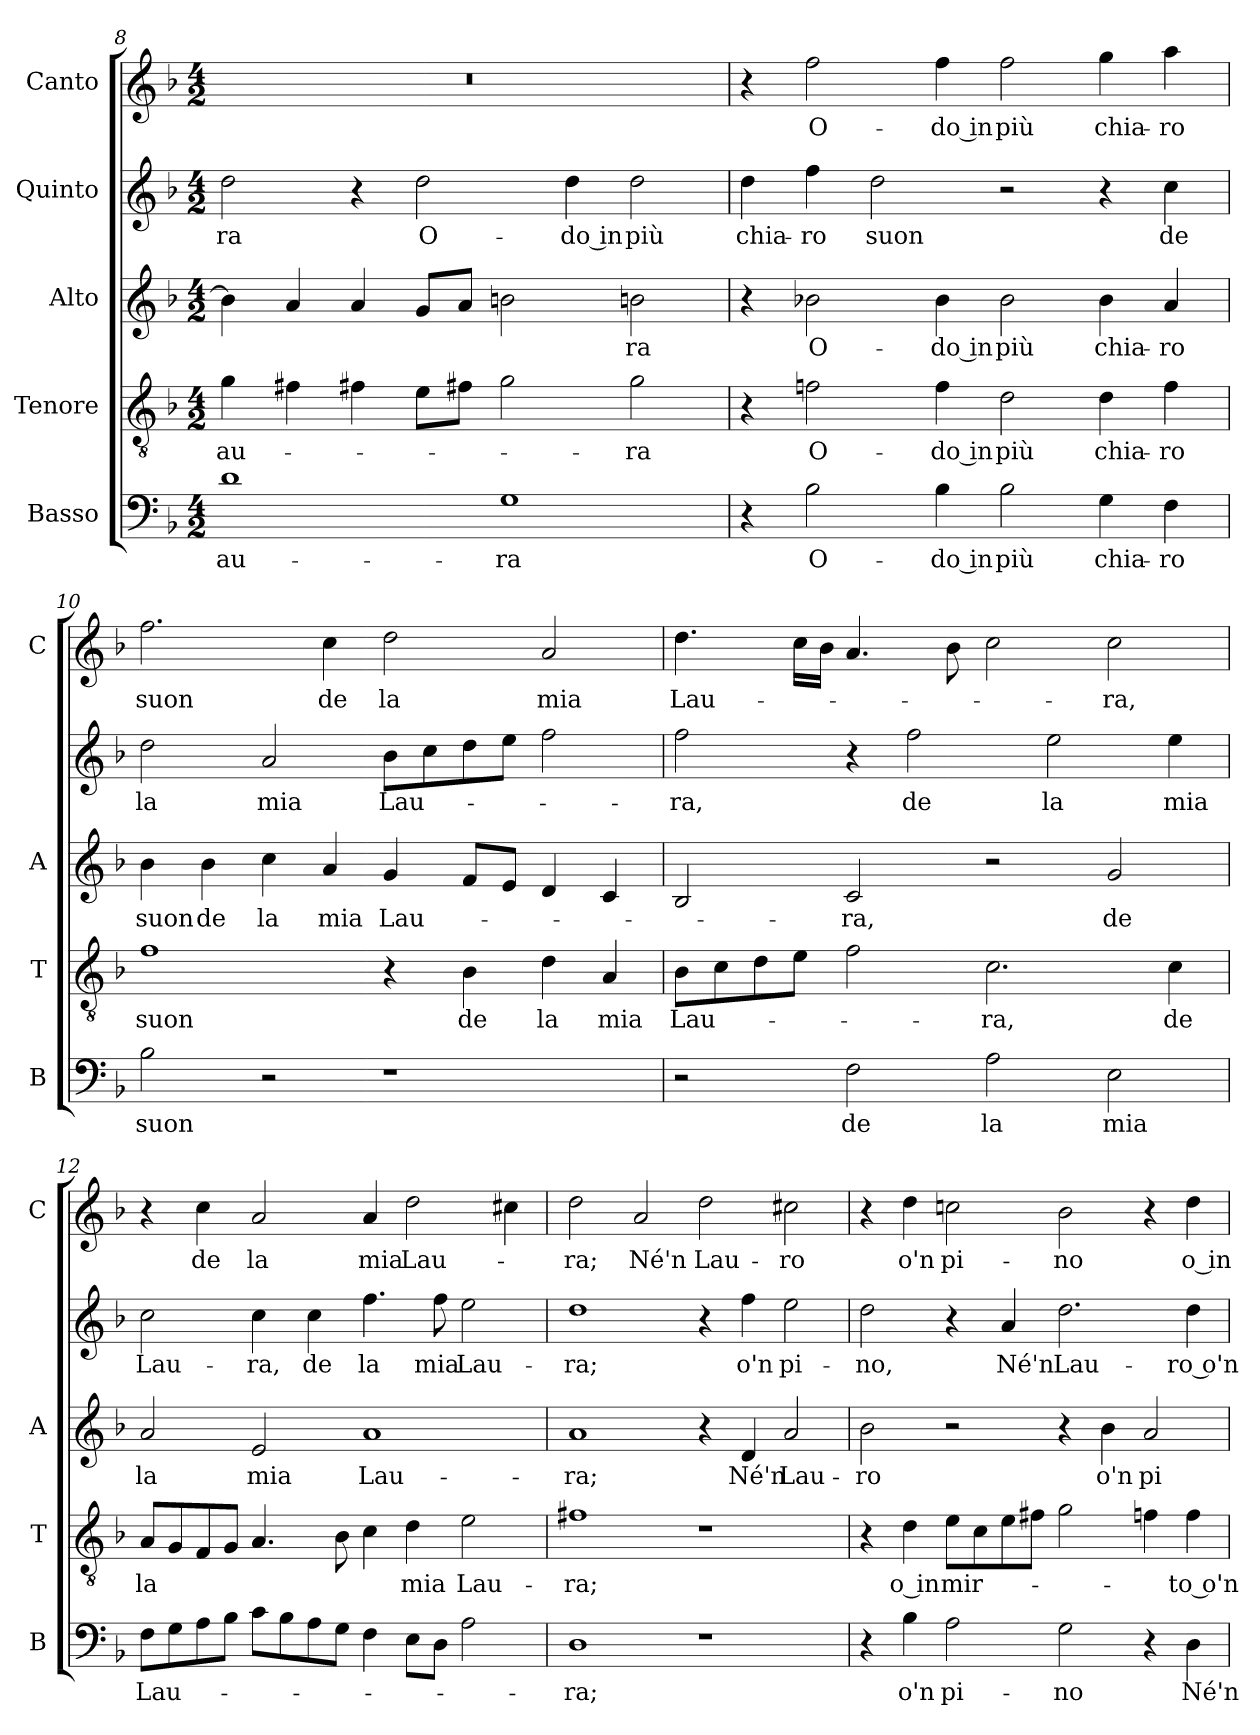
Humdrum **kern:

**kern	**text	**kern	**text	**kern	**text	**kern	**text	**kern	**text
*part5	*part5	*part4	*part4	*part3	*part3	*part2	*part2	*part1	*part1
*staff5	*staff5	*staff4	*staff4	*staff3	*staff3	*staff2	*staff2	*staff1	*staff1
*I"Basso	*	*I"Tenore	*	*I"Alto	*	*I"Quinto	*	*I"Canto	*
*I'B	*	*I'T	*	*I'A	*	*	*	*I'C	*
*clefF4	*	*clefGv2	*	*clefG2	*	*clefG2	*	*clefG2	*
*k[b-]	*	*k[b-]	*	*k[b-]	*	*k[b-]	*	*k[b-]	*
*M4/2	*	*M4/2	*	*M4/2	*	*M4/2	*	*M4/2	*
=8	=8	=8	=8	=8	=8	=8	=8	=8	=8
1d	au-	4g	au-	4b-]	.	2dd	-ra	0r	.
.	.	4f#X	.	4a	.	.	.	.	.
.	.	4f#X	.	4a	.	4r	.	.	.
.	.	8eL	.	8gL	.	2dd	O-	.	.
.	.	8f#XJ	.	8aJ	.	.	.	.	.
1G	-ra	2g	.	2bn	.	.	.	.	.
.	.	.	.	.	.	4dd	-do in	.	.
.	.	2g	-ra	2bn	-ra	2dd	più	.	.
=9	=9	=9	=9	=9	=9	=9	=9	=9	=9
4r	.	4r	.	4r	.	4dd	chia-	4r	.
2B-	O-	2fn	O-	2b-X	O-	4ff	-ro	2ff	O-
.	.	.	.	.	.	2dd	suon	.	.
4B-	-do in	4f	-do in	4b-	-do in	.	.	4ff	-do in
2B-	più	2d	più	2b-	più	2r	.	2ff	più
4G	chia-	4d	chia-	4b-	chia-	4r	.	4gg	chia-
4F	-ro	4f	-ro	4a	-ro	4cc	de	4aa	-ro
=10	=10	=10	=10	=10	=10	=10	=10	=10	=10
2B-	suon	1f	suon	4b-	suon	2dd	la	2.ff	suon
.	.	.	.	4b-	de	.	.	.	.
2r	.	.	.	4cc	la	2a	mia	.	.
.	.	.	.	4a	mia	.	.	4cc	de
1r	.	4r	.	4g	Lau-	8b-L	Lau-	2dd	la
.	.	.	.	.	.	8cc	.	.	.
.	.	4B-	de	8fL	.	8dd	.	.	.
.	.	.	.	8eJ	.	8eeJ	.	.	.
.	.	4d	la	4d	.	2ff	.	2a	mia
.	.	4A	mia	4c	.	.	.	.	.
=11	=11	=11	=11	=11	=11	=11	=11	=11	=11
2r	.	8B-L	Lau-	2B-	.	2ff	-ra,	4.dd	Lau-
.	.	8c	.	.	.	.	.	.	.
.	.	8d	.	.	.	.	.	.	.
.	.	8eJ	.	.	.	.	.	16ccLL	.
.	.	.	.	.	.	.	.	16b-JJ	.
2F	de	2f	.	2c	-ra,	4r	.	4.a	.
.	.	.	.	.	.	2ff	de	.	.
.	.	.	.	.	.	.	.	8b-	.
2A	la	2.c	-ra,	2r	.	.	.	2cc	.
.	.	.	.	.	.	2ee	la	.	.
2E	mia	.	.	2g	de	.	.	2cc	-ra,
.	.	4c	de	.	.	4ee	mia	.	.
=12	=12	=12	=12	=12	=12	=12	=12	=12	=12
8FL	Lau-	8AL	la	2a	la	2cc	Lau-	4r	.
8G	.	8G	.	.	.	.	.	.	.
8A	.	8F	.	.	.	.	.	4cc	de
8B-J	.	8GJ	.	.	.	.	.	.	.
8cL	.	4.A	.	2e	mia	4cc	-ra,	2a	la
8B-	.	.	.	.	.	.	.	.	.
8A	.	.	.	.	.	4cc	de	.	.
8GJ	.	8B-	.	.	.	.	.	.	.
4F	.	4c	.	1a	Lau-	4.ff	la	4a	mia
8EL	.	4d	mia	.	.	.	.	2dd	Lau-
8DJ	.	.	.	.	.	8ff	mia	.	.
2A	.	2e	Lau-	.	.	2ee	Lau-	.	.
.	.	.	.	.	.	.	.	4cc#X	.
=13	=13	=13	=13	=13	=13	=13	=13	=13	=13
1D	-ra;	1f#X	-ra;	1a	-ra;	1dd	-ra;	2dd	-ra;
.	.	.	.	.	.	.	.	2a	Né'n
1r	.	1r	.	4r	.	4r	.	2dd	Lau-
.	.	.	.	4d	Né'n	4ff	o'n	.	.
.	.	.	.	2a	Lau-	2ee	pi-	2cc#X	-ro
=14	=14	=14	=14	=14	=14	=14	=14	=14	=14
4r	.	4r	.	2b-	-ro	2dd	-no,	4r	.
4B-	o'n	4d	o in	.	.	.	.	4dd	o'n
2A	pi-	8eL	mir-	2r	.	4r	.	2ccn	pi-
.	.	8c	.	.	.	.	.	.	.
.	.	8e	.	.	.	4a	Né'n	.	.
.	.	8f#XJ	.	.	.	.	.	.	.
2G	-no	2g	.	4r	.	2.dd	Lau-	2b-	-no
.	.	.	.	4b-	o'n	.	.	.	.
4r	.	4fn	.	2a	pi-	.	.	4r	.
4D	Né'n	4f	-to o'n	.	.	4dd	-ro o'n	4dd	o in
=	=	=	=	=	=	=	=	=	=
*-	*-	*-	*-	*-	*-	*-	*-	*-	*-
